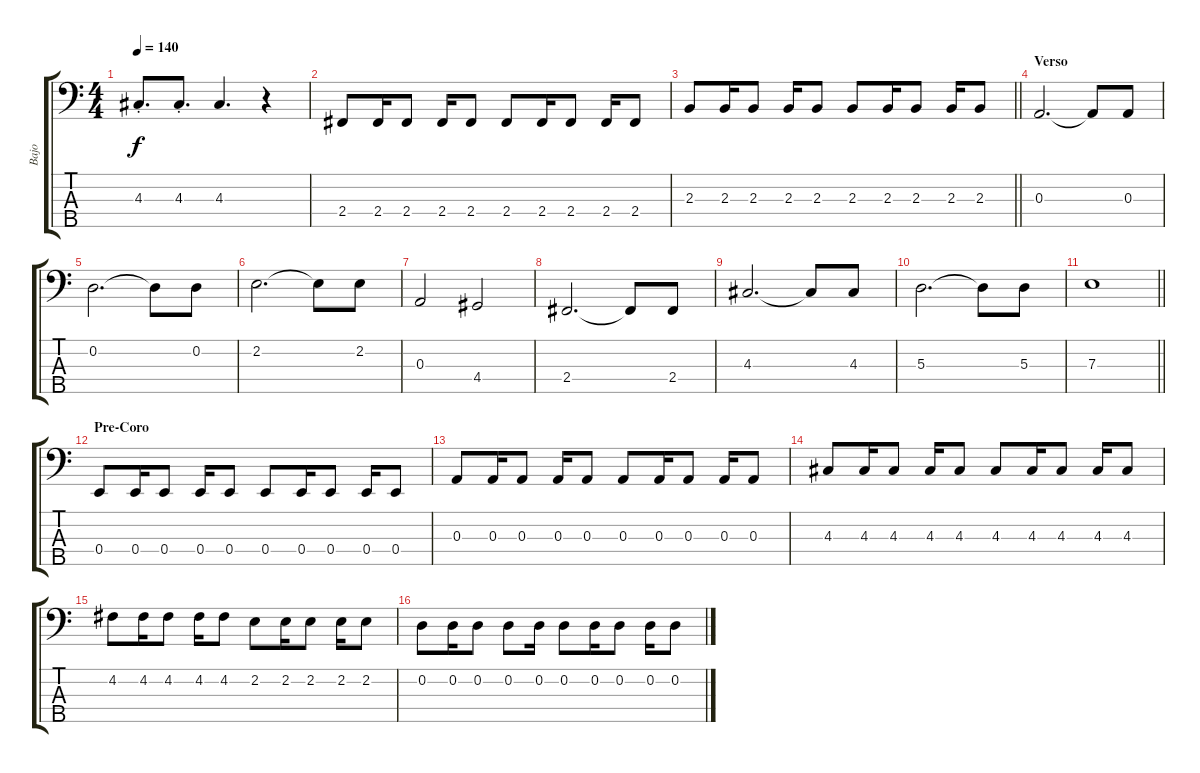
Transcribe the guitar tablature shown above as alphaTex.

\track ("Bajo" "Bajo") {instrument electricbassfinger}
\staff {score tabs}
\tuning (G2 D2 A1 E1 B0) {hide}
\ts (4 4)
\tempo 140
\clef f4
\ks c
4.3{st}.8{d dy f} 4.3{st}.8{d} 4.3.4{d} r.4 |
2.4.8 2.4.16 2.4.8 2.4.16 2.4.8 2.4.8 2.4.16 2.4.8 2.4.16 2.4.8 |
\barLineRight lightlight
2.3.8 2.3.16 2.3.8 2.3.16 2.3.8 2.3.8 2.3.16 2.3.8 2.3.16 2.3.8 |
\section ("" "Verso")
0.3.2{d} 0.3{t}.8 0.3.8 |
0.2.2{d} 0.2{t}.8 0.2.8 |
2.2.2{d} 2.2{t}.8 2.2.8 |
0.3.2 4.4.2 |
2.4.2{d} 2.4{t}.8 2.4.8 |
4.3.2{d} 4.3{t}.8 4.3.8 |
5.3.2{d} 5.3{t}.8 5.3.8 |
\barLineRight lightlight
7.3.1 |
\section ("" "Pre-Coro")
0.4.8 0.4.16 0.4.8 0.4.16 0.4.8 0.4.8 0.4.16 0.4.8 0.4.16 0.4.8 |
0.3.8 0.3.16 0.3.8 0.3.16 0.3.8 0.3.8 0.3.16 0.3.8 0.3.16 0.3.8 |
4.3.8 4.3.16 4.3.8 4.3.16 4.3.8 4.3.8 4.3.16 4.3.8 4.3.16 4.3.8 |
4.2.8 4.2.16 4.2.8 4.2.16 4.2.8 2.2.8 2.2.16 2.2.8 2.2.16 2.2.8 |
0.2.8 0.2.16 0.2.8 0.2.8 0.2.16 0.2.8 0.2.16 0.2.8 0.2.16 0.2.8
